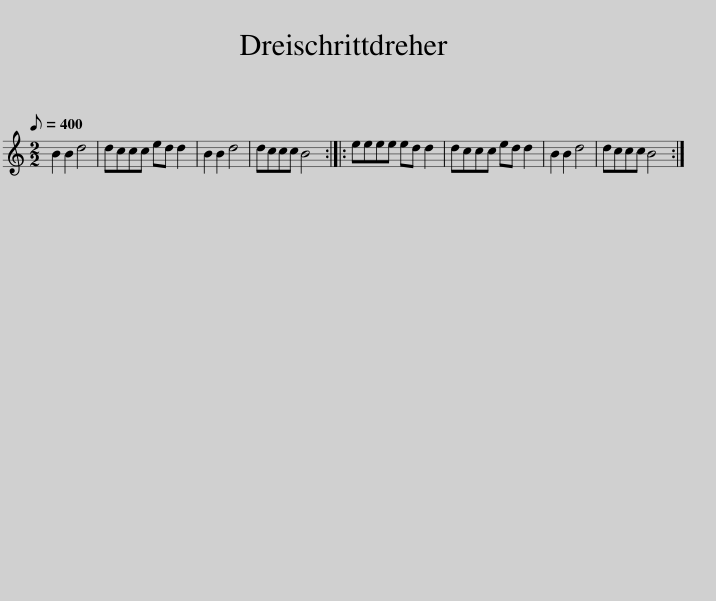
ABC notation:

X:1
L:1/8
Q:1/8=400
M:2/2
I:linebreak $
K:C
V:1 treble
V:1
 B2 B2 d4 | dccc ed d2 | B2 B2 d4 | dccc B4 :: eeee ed d2 | %5
 dccc ed d2 | B2 B2 d4 | dccc B4 :| %8
